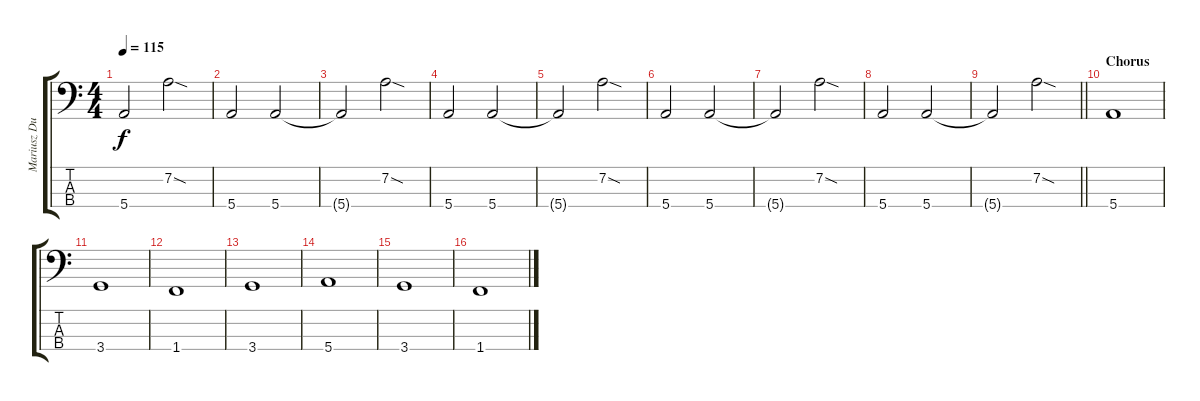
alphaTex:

\track ("Mariusz Duda" "Mariusz Du") {instrument electricbassfinger}
\staff {score tabs}
\tuning (G2 D2 A1 E1) {hide}
\ts (4 4)
\tempo 115
\clef f4
\ks c
5.4{t}.2{dy f} 7.2{sod}.2 |
5.4.2 5.4.2 |
5.4{t}.2 7.2{sod}.2 |
5.4.2 5.4.2 |
5.4{t}.2 7.2{sod}.2 |
5.4.2 5.4.2 |
5.4{t}.2 7.2{sod}.2 |
5.4.2 5.4.2 |
\barLineRight lightlight
5.4{t}.2 7.2{sod}.2 |
\section ("" "Chorus")
5.4.1 |
3.4.1 |
1.4.1 |
3.4.1 |
5.4.1 |
3.4.1 |
1.4.1
